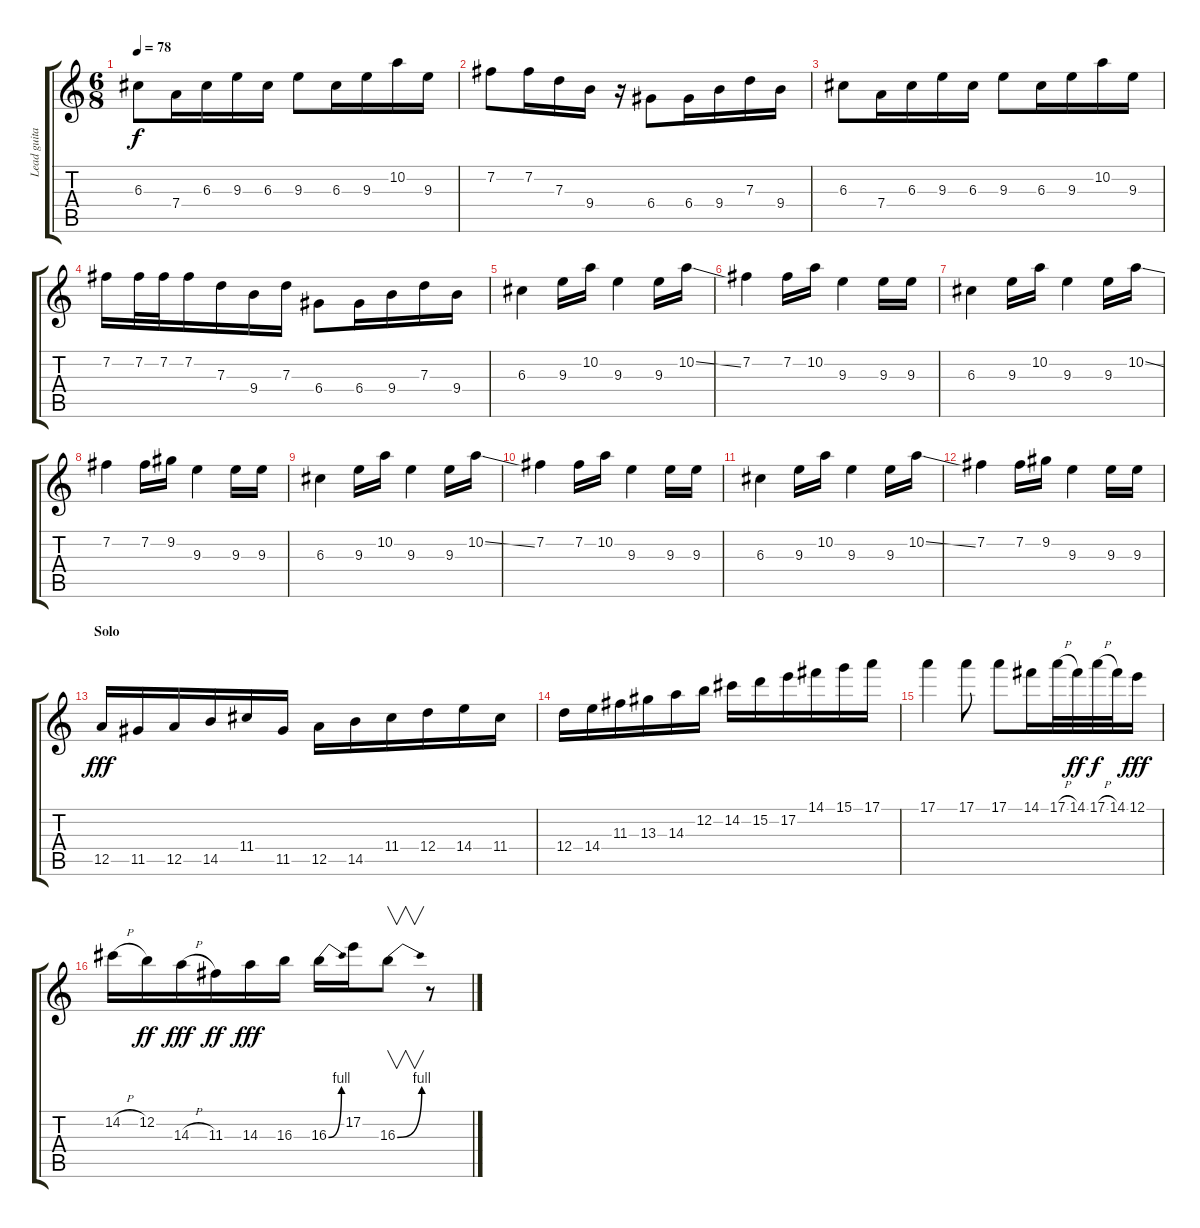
\track ("Lead guitar" "Lead guita") {instrument distortionguitar}
\staff {score tabs}
\tuning (E4 B3 G3 D3 A2 E2) {hide}
\ts (6 8)
\tempo 78
\clef g2
\ks c
6.3.8{dy f} 7.4.16 6.3.16 9.3.16 6.3.16 9.3.8 6.3.16 9.3.16 10.2.16 9.3.16 |
7.2.8 7.2.16 7.3.16 9.4.16 r.16 6.4.8 6.4.16 9.4.16 7.3.16 9.4.16 |
6.3.8 7.4.16 6.3.16 9.3.16 6.3.16 9.3.8 6.3.16 9.3.16 10.2.16 9.3.16 |
7.2.16 7.2.32 7.2.32 7.2.16 7.3.16 9.4.16 7.3.16 6.4.8 6.4.16 9.4.16 7.3.16 9.4.16 |
6.3.4 9.3.16 10.2.16 9.3.4 9.3.16 10.2{ss}.16 |
7.2.4 7.2.16 10.2.16 9.3.4 9.3.16 9.3.16 |
6.3.4 9.3.16 10.2.16 9.3.4 9.3.16 10.2{ss}.16 |
7.2.4 7.2.16 9.2.16 9.3.4 9.3.16 9.3.16 |
6.3.4 9.3.16 10.2.16 9.3.4 9.3.16 10.2{ss}.16 |
7.2.4 7.2.16 10.2.16 9.3.4 9.3.16 9.3.16 |
6.3.4 9.3.16 10.2.16 9.3.4 9.3.16 10.2{ss}.16 |
7.2.4 7.2.16 9.2.16 9.3.4 9.3.16 9.3.16 |
\section ("" "Solo")
12.5.16{dy fff} 11.5.16 12.5.16 14.5.16 11.4.16 11.5.16 12.5.16 14.5.16 11.4.16 12.4.16 14.4.16 11.4.16 |
12.4.16 14.4.16 11.3.16 13.3.16 14.3.16 12.2.16 14.2.16 15.2.16 17.2.16 14.1.16 15.1.16 17.1.16 |
17.1.4 17.1.8 17.1.8 14.1.16 17.1{h}.32 14.1.32{dy ff} 17.1{h}.32{dy f} 14.1.32 12.1.16{dy fff} |
14.2{h}.16 12.2.16{dy ff} 14.3{h}.16{dy fff} 11.3.16{dy ff} 14.3.16{dy fff} 16.3.16 16.3{be (bend 0 0 60 4)}.16 17.2.16 16.3{be (bend 0 0 60 4)}.8{v} r.8
